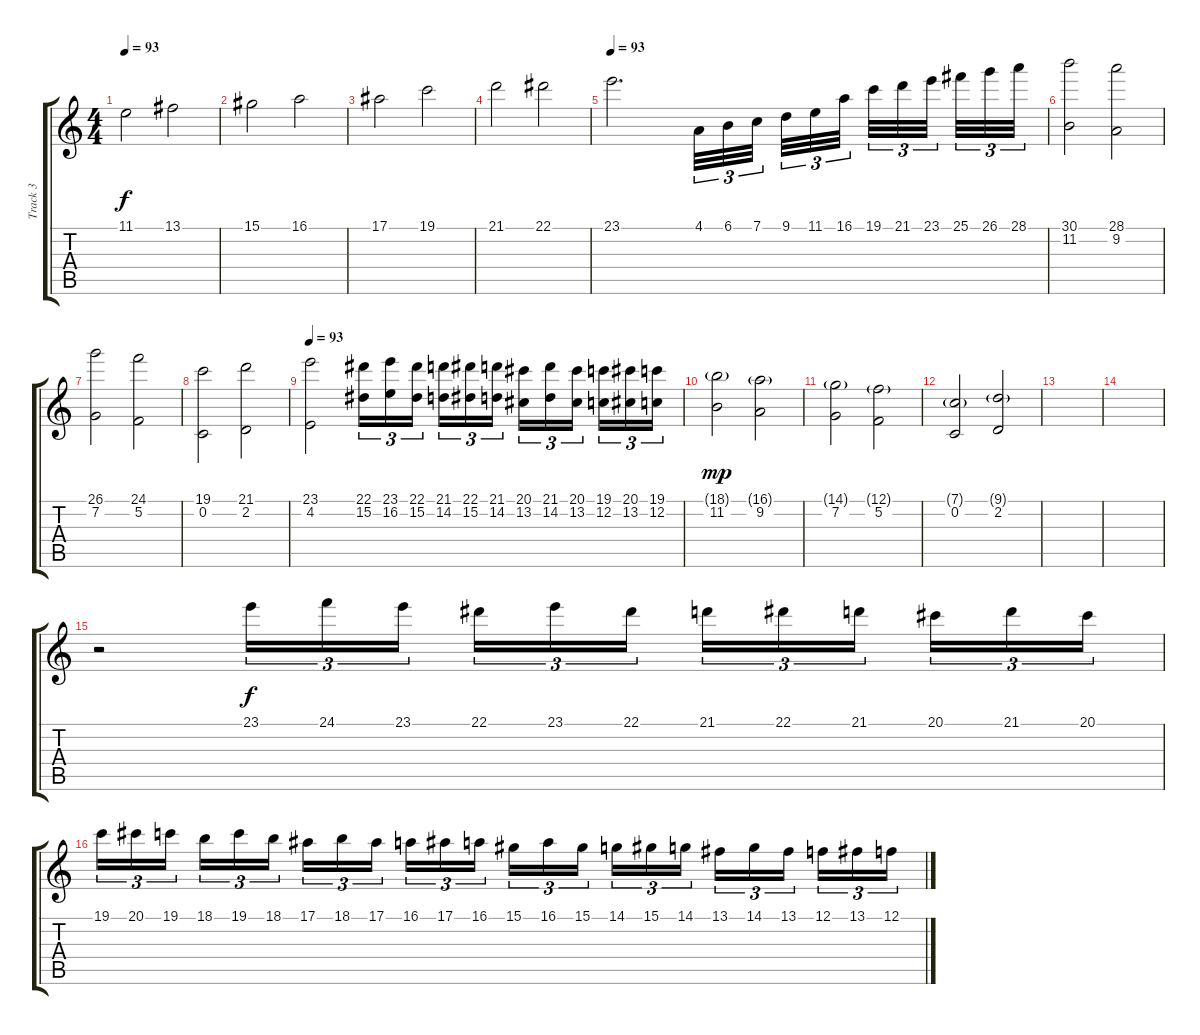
\track ("Track 3" "Track 3") {instrument stringensemble1}
\staff {score tabs}
\tuning (F4 C4 Ab3 Eb3 Bb2 F2) {hide}
\ts (4 4)
\tempo 93
\clef g2
\ks c
11.1.2{dy f} 13.1.2 |
15.1.2 16.1.2 |
17.1.2 19.1.2 |
21.1.2 22.1.2 |
\tempo 93
23.1.2{d volume 14} 4.1.32{tu (3 2)} 6.1.32{tu (3 2)} 7.1.32{tu (3 2) beam splitsecondary} 9.1.32{tu (3 2)} 11.1.32{tu (3 2)} 16.1.32{tu (3 2) beam splitsecondary} 19.1.32{tu (3 2)} 21.1.32{tu (3 2)} 23.1.32{tu (3 2) beam splitsecondary} 25.1.32{tu (3 2)} 26.1.32{tu (3 2)} 28.1.32{tu (3 2)} |
(30.1 11.2).2 (28.1 9.2).2 |
(26.1 7.2).2 (24.1 5.2).2 |
(19.1 0.2).2 (21.1 2.2).2 |
\tempo 93
(23.1 4.2).2 (22.1 15.2).16{tu (3 2)} (23.1 16.2).16{tu (3 2)} (22.1 15.2).16{tu (3 2) beam splitsecondary} (21.1 14.2).16{tu (3 2)} (22.1 15.2).16{tu (3 2)} (21.1 14.2).16{tu (3 2)} (20.1 13.2).16{tu (3 2)} (21.1 14.2).16{tu (3 2)} (20.1 13.2).16{tu (3 2) beam splitsecondary} (19.1 12.2).16{tu (3 2)} (20.1 13.2).16{tu (3 2)} (19.1 12.2).16{tu (3 2)} |
(18.1{g} 11.2).2{dy mp} (16.1{g} 9.2).2 |
(14.1{g} 7.2).2 (12.1{g} 5.2).2 |
(7.1{g} 0.2).2 (9.1{g} 2.2).2 |
|
|
r.2 23.1.16{tu (3 2) dy f} 24.1.16{tu (3 2)} 23.1.16{tu (3 2) beam splitsecondary} 22.1.16{tu (3 2)} 23.1.16{tu (3 2)} 22.1.16{tu (3 2)} 21.1.16{tu (3 2)} 22.1.16{tu (3 2)} 21.1.16{tu (3 2) beam splitsecondary} 20.1.16{tu (3 2)} 21.1.16{tu (3 2)} 20.1.16{tu (3 2)} |
19.1.16{tu (3 2)} 20.1.16{tu (3 2)} 19.1.16{tu (3 2) beam splitsecondary} 18.1.16{tu (3 2)} 19.1.16{tu (3 2)} 18.1.16{tu (3 2)} 17.1.16{tu (3 2)} 18.1.16{tu (3 2)} 17.1.16{tu (3 2) beam splitsecondary} 16.1.16{tu (3 2)} 17.1.16{tu (3 2)} 16.1.16{tu (3 2)} 15.1.16{tu (3 2)} 16.1.16{tu (3 2)} 15.1.16{tu (3 2) beam splitsecondary} 14.1.16{tu (3 2)} 15.1.16{tu (3 2)} 14.1.16{tu (3 2)} 13.1.16{tu (3 2)} 14.1.16{tu (3 2)} 13.1.16{tu (3 2) beam splitsecondary} 12.1.16{tu (3 2)} 13.1.16{tu (3 2)} 12.1.16{tu (3 2)}
